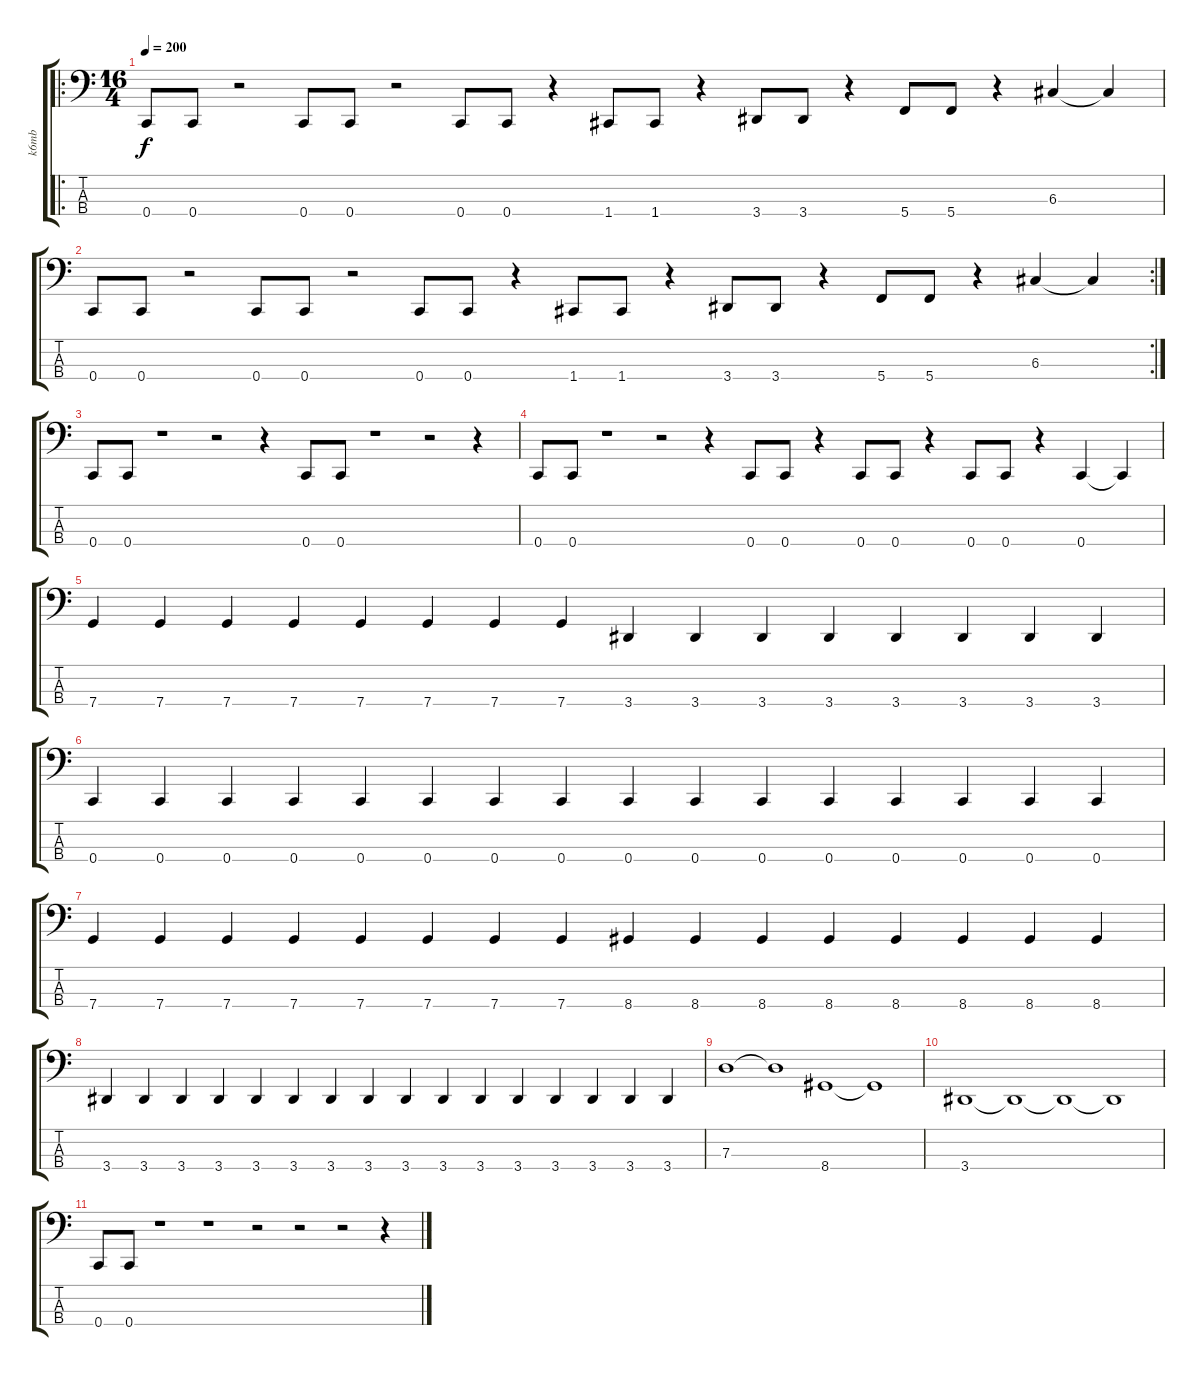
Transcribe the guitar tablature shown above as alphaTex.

\track ("k6mb" "k6mb") {instrument electricbasspick}
\staff {score tabs}
\tuning (F2 C2 G1 C1) {hide}
\ro
\ts (16 4)
\tempo 200
\clef f4
\ks c
0.4.8{dy f} 0.4.8 r.2 0.4.8 0.4.8 r.2 0.4.8 0.4.8 r.4 1.4.8 1.4.8 r.4 3.4.8 3.4.8 r.4 5.4.8 5.4.8 r.4 6.3.4 6.3{t}.4 |
\rc 2
0.4.8 0.4.8 r.2 0.4.8 0.4.8 r.2 0.4.8 0.4.8 r.4 1.4.8 1.4.8 r.4 3.4.8 3.4.8 r.4 5.4.8 5.4.8 r.4 6.3.4 6.3{t}.4 |
0.4.8 0.4.8 r.1 r.2 r.4 0.4.8 0.4.8 r.1 r.2 r.4 |
0.4.8 0.4.8 r.1 r.2 r.4 0.4.8 0.4.8 r.4 0.4.8 0.4.8 r.4 0.4.8 0.4.8 r.4 0.4.4 0.4{t}.4 |
7.4.4 7.4.4 7.4.4 7.4.4 7.4.4 7.4.4 7.4.4 7.4.4 3.4.4 3.4.4 3.4.4 3.4.4 3.4.4 3.4.4 3.4.4 3.4.4 |
0.4.4 0.4.4 0.4.4 0.4.4 0.4.4 0.4.4 0.4.4 0.4.4 0.4.4 0.4.4 0.4.4 0.4.4 0.4.4 0.4.4 0.4.4 0.4.4 |
7.4.4 7.4.4 7.4.4 7.4.4 7.4.4 7.4.4 7.4.4 7.4.4 8.4.4 8.4.4 8.4.4 8.4.4 8.4.4 8.4.4 8.4.4 8.4.4 |
3.4.4 3.4.4 3.4.4 3.4.4 3.4.4 3.4.4 3.4.4 3.4.4 3.4.4 3.4.4 3.4.4 3.4.4 3.4.4 3.4.4 3.4.4 3.4.4 |
7.3.1 7.3{t}.1 8.4.1 8.4{t}.1 |
3.4.1 3.4{t}.1 3.4{t}.1 3.4{t}.1 |
0.4.8 0.4.8 r.1 r.1 r.2 r.2 r.2 r.4
